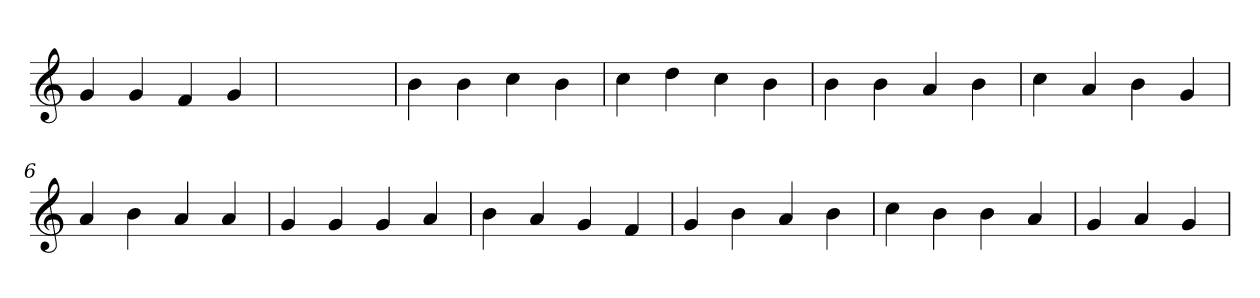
**kern
*part1
*staff1
*clefG2
=1
4g
4g
4f
4g
=2
1ryy
=2
4b
4b
4cc
4b
=3
4cc
4dd
4cc
4b
=4
4b
4b
4a
4b
=5
4cc
4a
4b
4g
=6
4a
4b
4a
4a
=7
4g
4g
4g
4a
=8
4b
4a
4g
4f
=9
4g
4b
4a
4b
=10
4cc
4b
4b
4a
=11
4g
4a
4g
=
*-
